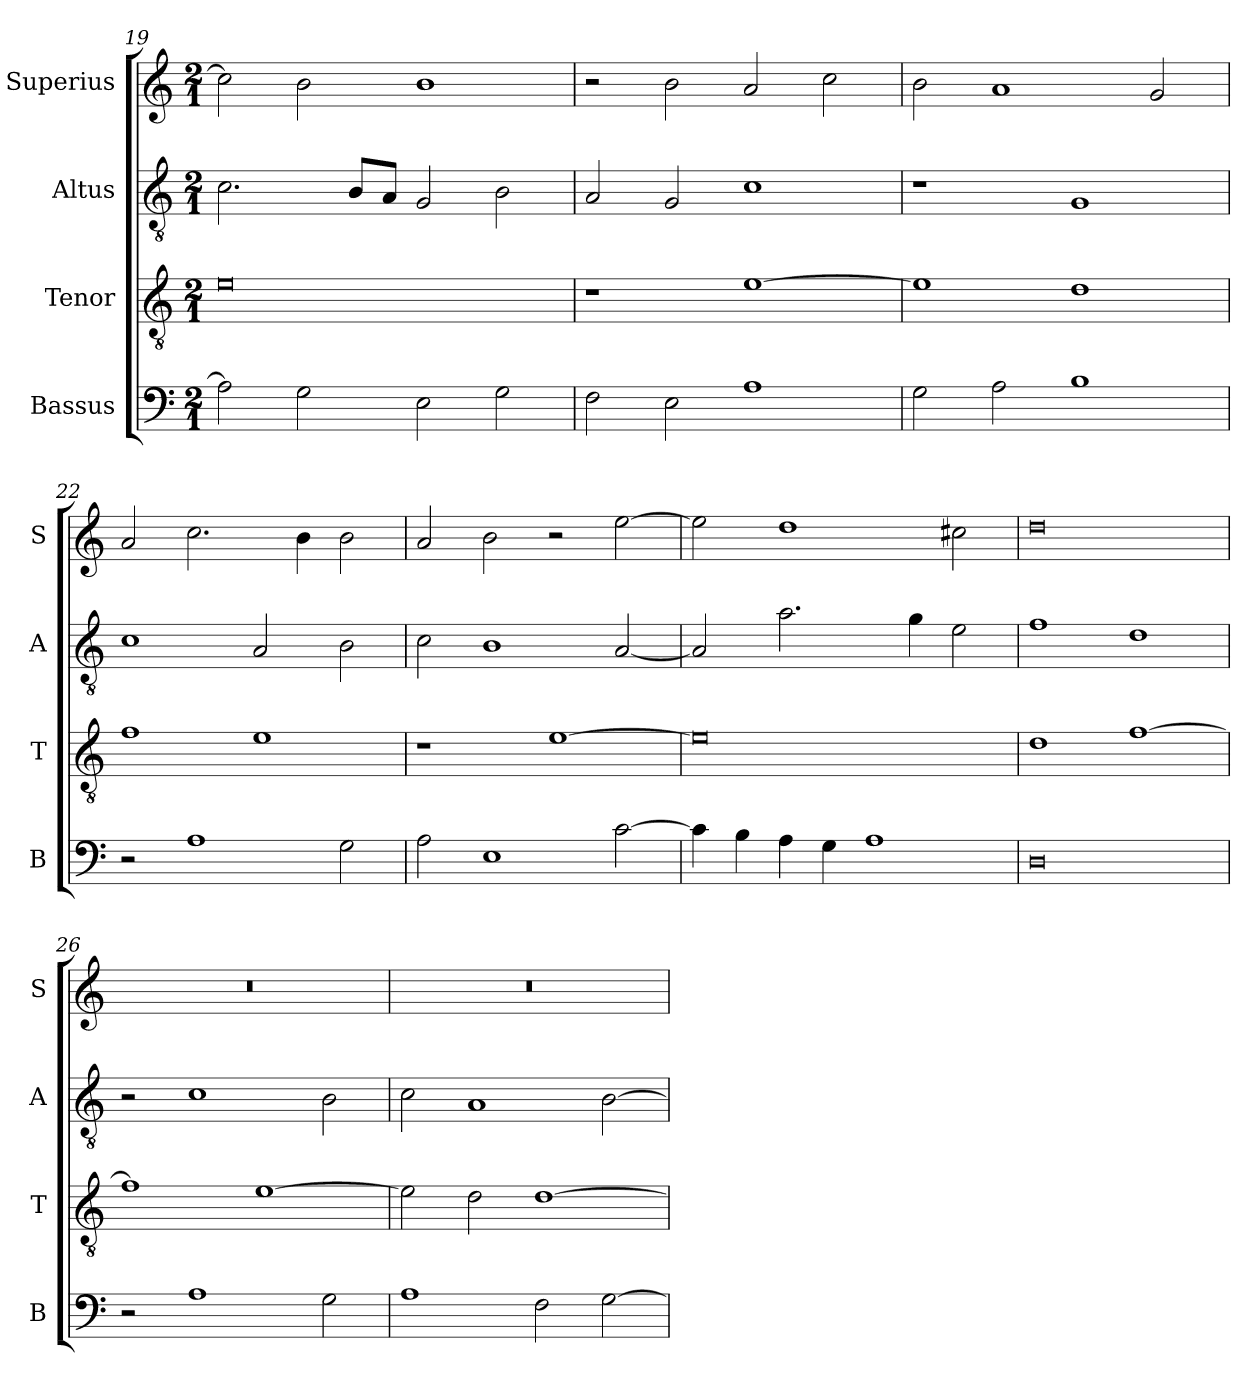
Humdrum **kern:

**kern	**kern	**kern	**kern
*part4	*part3	*part2	*part1
*staff4	*staff3	*staff2	*staff1
*I"Bassus	*I"Tenor	*I"Altus	*I"Superius
*I'B	*I'T	*I'A	*I'S
*clefF4	*clefGv2	*clefGv2	*clefG2
*k[]	*k[]	*k[]	*k[]
*M2/1	*M2/1	*M2/1	*M2/1
=19	=19	=19	=19
2A\]	0e	2.c\	2cc\]
2G\	.	.	2b\
.	.	8B/L	.
.	.	8A/J	.
2E\	.	2G/	1b
2G\	.	2B\	.
=20	=20	=20	=20
2F\	1r	2A/	2r
2E\	.	2G/	2b\
1A	[1e	1c	2a/
.	.	.	2cc\
=21	=21	=21	=21
2G\	1e]	1r	2b\
2A\	.	.	1a
1B	1d	1G	.
.	.	.	2g/
=22	=22	=22	=22
2r	1f	1c	2a/
1A	.	.	2.cc\
.	1e	2A/	.
.	.	.	4b\
2G\	.	2B\	2b\
=23	=23	=23	=23
2A\	1r	2c\	2a/
1E	.	1B	2b\
.	[1e	.	2r
[2c\	.	[2A/	[2ee\
=24	=24	=24	=24
4c\]	0e]	2A/]	2ee\]
4B\	.	.	.
4A\	.	2.a\	1dd
4G\	.	.	.
1A	.	.	.
.	.	4g\	.
.	.	2e\	2cc#X\
=25	=25	=25	=25
0D	1d	1f	0dd
.	[1f	1d	.
=26	=26	=26	=26
2r	1f]	2r	0r
1A	.	1c	.
.	[1e	.	.
2G\	.	2B\	.
=27	=27	=27	=27
1A	2e\]	2c\	0r
.	2d\	1A	.
2F\	[1d	.	.
[2G\	.	[2B\	.
=	=	=	=
*-	*-	*-	*-
